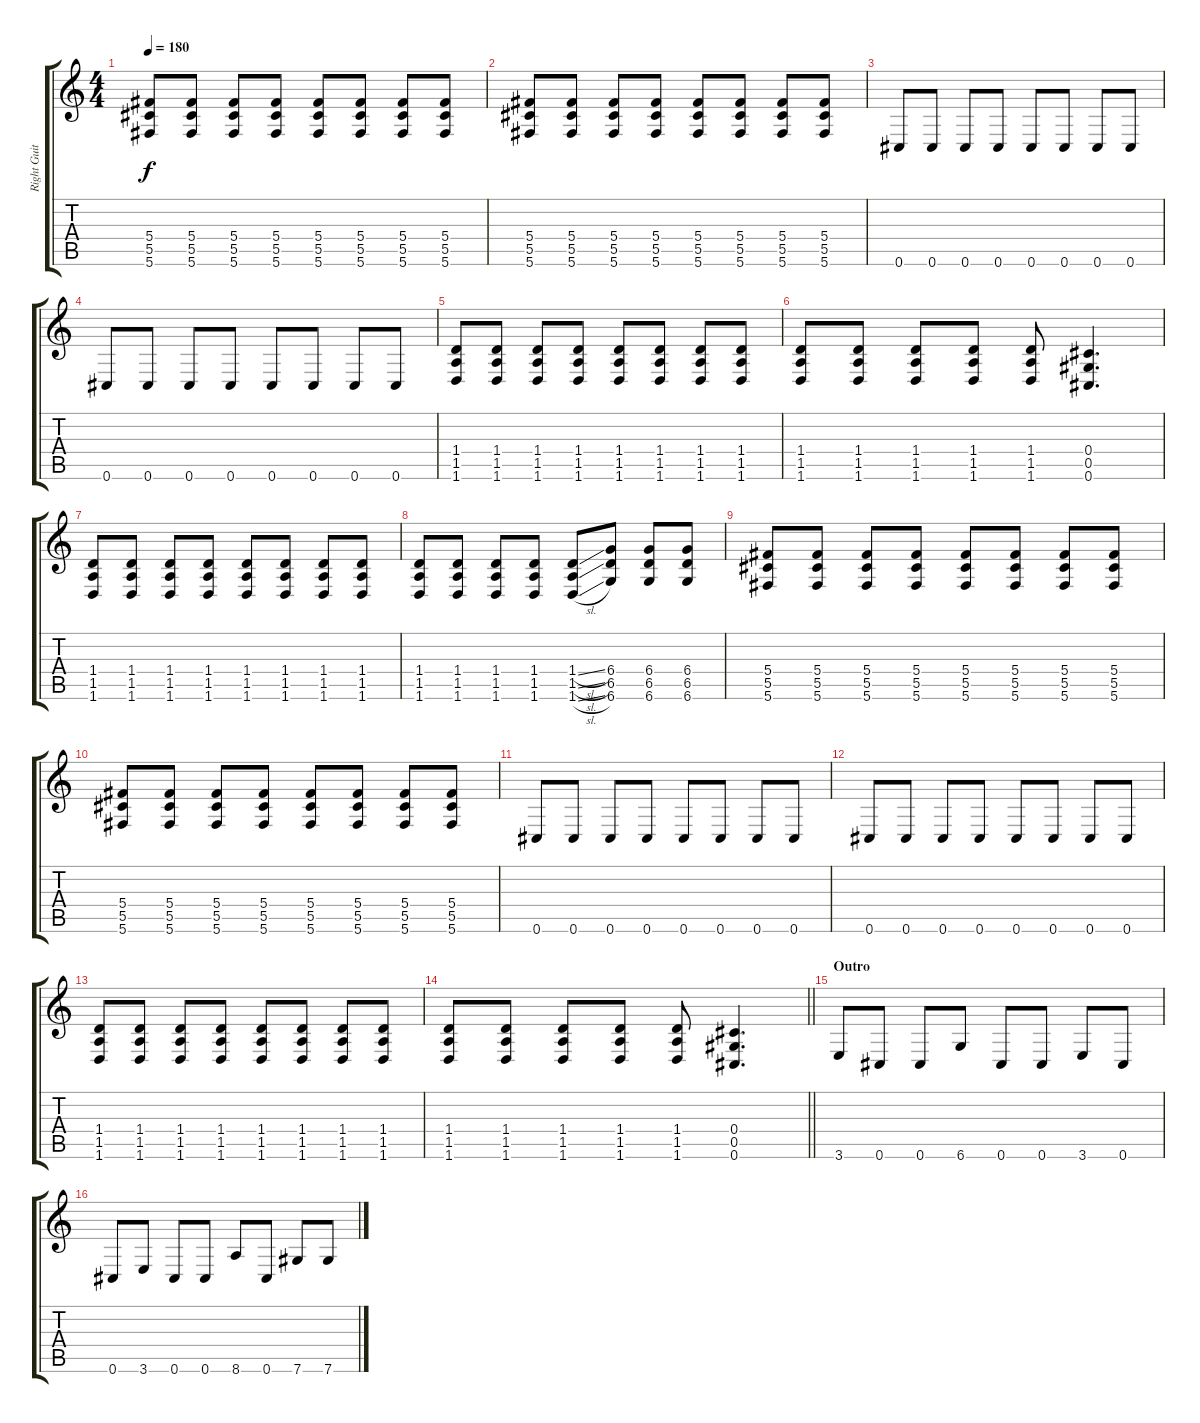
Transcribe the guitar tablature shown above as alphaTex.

\track ("Right Guitar" "Right Guit") {instrument distortionguitar}
\staff {score tabs}
\tuning (Eb4 Bb3 Gb3 Db3 Ab2 Db2) {hide}
\ts (4 4)
\tempo 180
\clef g2
\ks c
(5.4 5.5 5.6).8{dy f} (5.4 5.5 5.6).8 (5.4 5.5 5.6).8 (5.4 5.5 5.6).8 (5.4 5.5 5.6).8 (5.4 5.5 5.6).8 (5.4 5.5 5.6).8 (5.4 5.5 5.6).8 |
(5.4 5.5 5.6).8 (5.4 5.5 5.6).8 (5.4 5.5 5.6).8 (5.4 5.5 5.6).8 (5.4 5.5 5.6).8 (5.4 5.5 5.6).8 (5.4 5.5 5.6).8 (5.4 5.5 5.6).8 |
0.6.8 0.6.8 0.6.8 0.6.8 0.6.8 0.6.8 0.6.8 0.6.8 |
0.6.8 0.6.8 0.6.8 0.6.8 0.6.8 0.6.8 0.6.8 0.6.8 |
(1.4 1.5 1.6).8 (1.4 1.5 1.6).8 (1.4 1.5 1.6).8 (1.4 1.5 1.6).8 (1.4 1.5 1.6).8 (1.4 1.5 1.6).8 (1.4 1.5 1.6).8 (1.4 1.5 1.6).8 |
(1.4 1.5 1.6).8 (1.4 1.5 1.6).8 (1.4 1.5 1.6).8 (1.4 1.5 1.6).8 (1.4 1.5 1.6).8 (0.4 0.5 0.6).4{d} |
(1.4 1.5 1.6).8 (1.4 1.5 1.6).8 (1.4 1.5 1.6).8 (1.4 1.5 1.6).8 (1.4 1.5 1.6).8 (1.4 1.5 1.6).8 (1.4 1.5 1.6).8 (1.4 1.5 1.6).8 |
(1.4 1.5 1.6).8 (1.4 1.5 1.6).8 (1.4 1.5 1.6).8 (1.4 1.5 1.6).8 (1.4{sl} 1.5{sl} 1.6{sl}).8 (6.4 6.5 6.6).8 (6.4 6.5 6.6).8 (6.4 6.5 6.6).8 |
(5.4 5.5 5.6).8 (5.4 5.5 5.6).8 (5.4 5.5 5.6).8 (5.4 5.5 5.6).8 (5.4 5.5 5.6).8 (5.4 5.5 5.6).8 (5.4 5.5 5.6).8 (5.4 5.5 5.6).8 |
(5.4 5.5 5.6).8 (5.4 5.5 5.6).8 (5.4 5.5 5.6).8 (5.4 5.5 5.6).8 (5.4 5.5 5.6).8 (5.4 5.5 5.6).8 (5.4 5.5 5.6).8 (5.4 5.5 5.6).8 |
0.6.8 0.6.8 0.6.8 0.6.8 0.6.8 0.6.8 0.6.8 0.6.8 |
0.6.8 0.6.8 0.6.8 0.6.8 0.6.8 0.6.8 0.6.8 0.6.8 |
(1.4 1.5 1.6).8 (1.4 1.5 1.6).8 (1.4 1.5 1.6).8 (1.4 1.5 1.6).8 (1.4 1.5 1.6).8 (1.4 1.5 1.6).8 (1.4 1.5 1.6).8 (1.4 1.5 1.6).8 |
\barLineRight lightlight
(1.4 1.5 1.6).8 (1.4 1.5 1.6).8 (1.4 1.5 1.6).8 (1.4 1.5 1.6).8 (1.4 1.5 1.6).8 (0.4 0.5 0.6).4{d} |
\section ("" "Outro")
3.6.8 0.6.8 0.6.8 6.6.8 0.6.8 0.6.8 3.6.8 0.6.8 |
0.6.8 3.6.8 0.6.8 0.6.8 8.6.8 0.6.8 7.6.8 7.6.8
